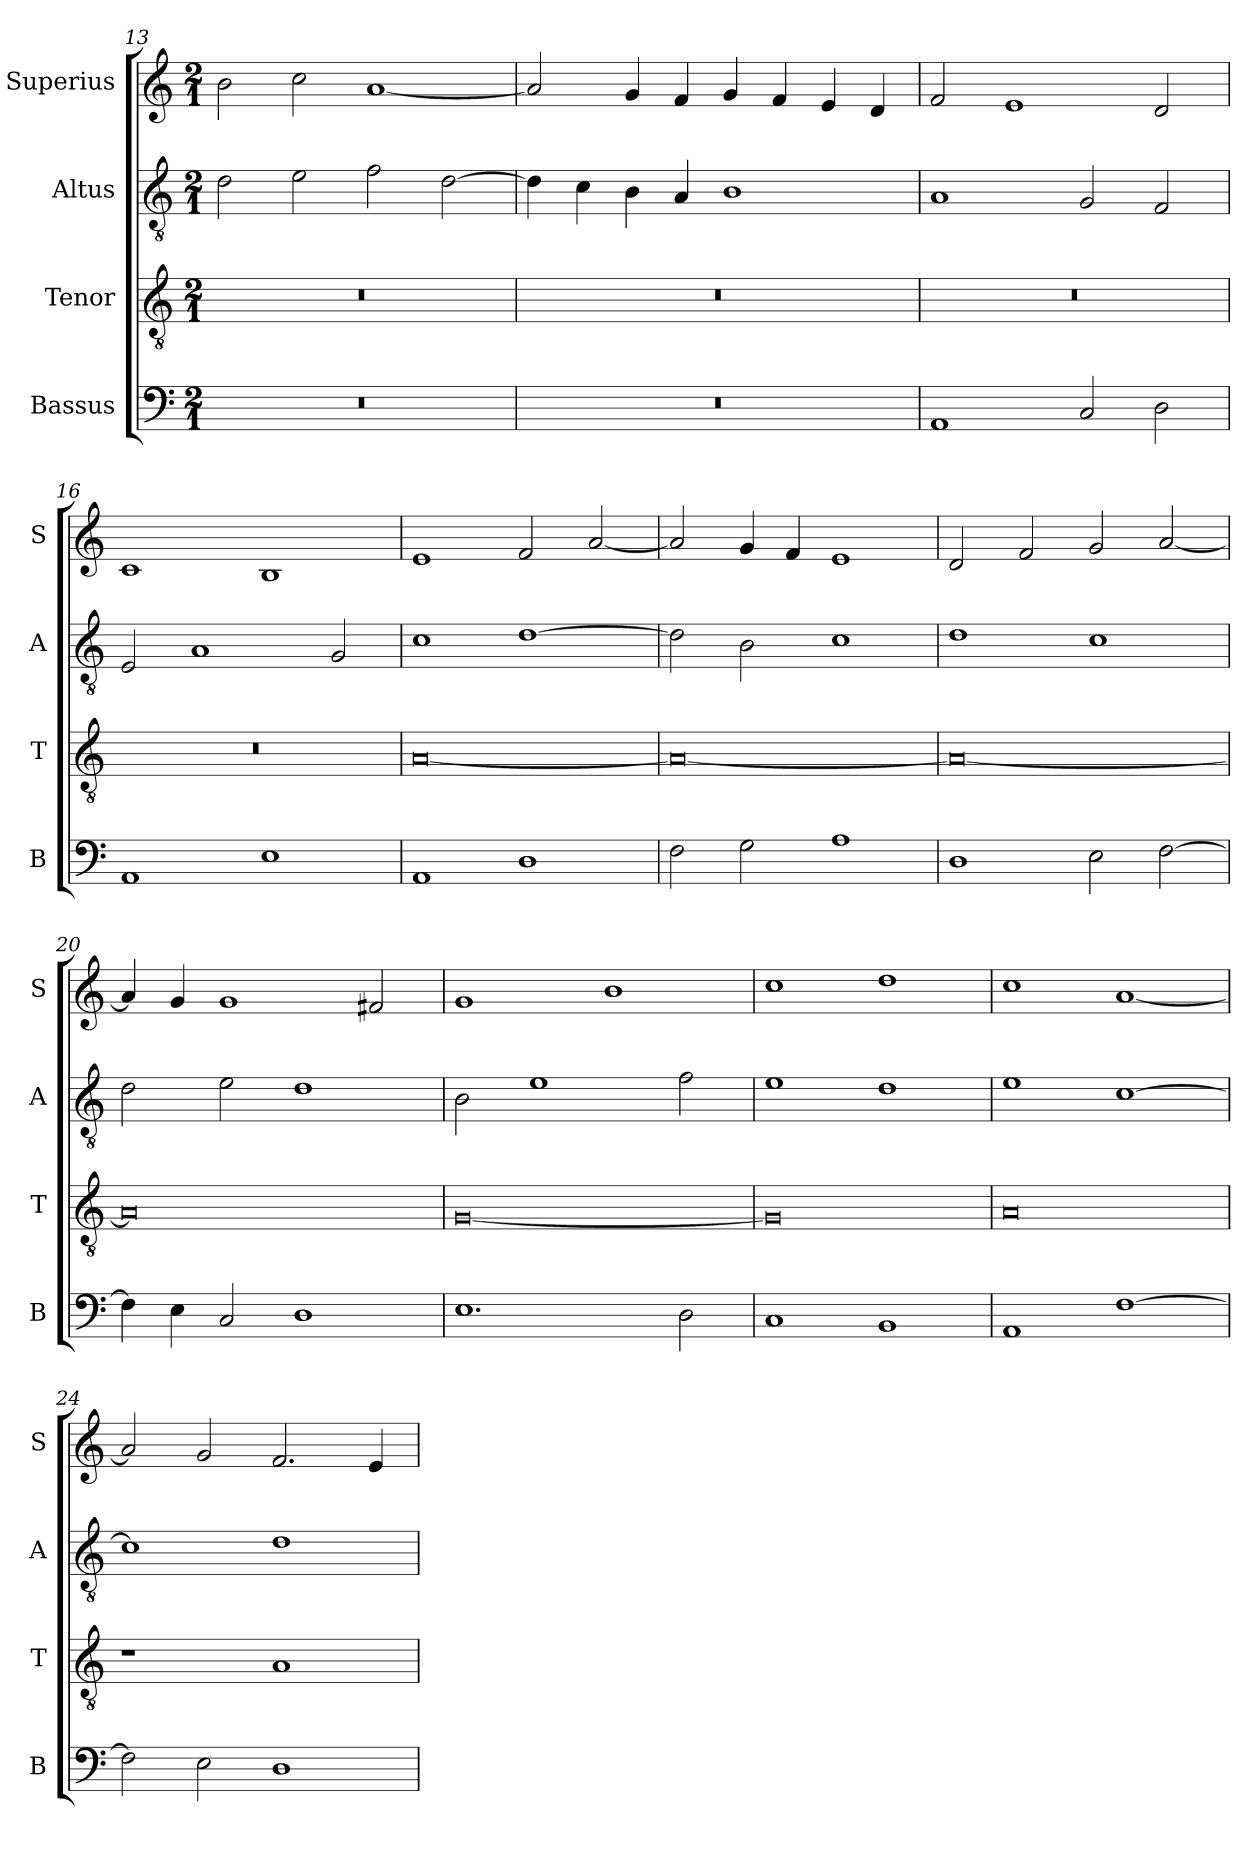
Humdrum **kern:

**kern	**kern	**kern	**kern
*part4	*part3	*part2	*part1
*staff4	*staff3	*staff2	*staff1
*I"Bassus	*I"Tenor	*I"Altus	*I"Superius
*I'B	*I'T	*I'A	*I'S
*clefF4	*clefGv2	*clefGv2	*clefG2
*k[]	*k[]	*k[]	*k[]
*M2/1	*M2/1	*M2/1	*M2/1
=13	=13	=13	=13
0r	0r	2d\	2b\
.	.	2e\	2cc\
.	.	2f\	[1a
.	.	[2d\	.
=14	=14	=14	=14
0r	0r	4d\]	2a/]
.	.	4c\	.
.	.	4B\	4g/
.	.	4A/	4f/
.	.	1B	4g/
.	.	.	4f/
.	.	.	4e/
.	.	.	4d/
=15	=15	=15	=15
1AA	0r	1A	2f/
.	.	.	1e
2C/	.	2G/	.
2D\	.	2F/	2d/
=16	=16	=16	=16
1AA	0r	2E/	1c
.	.	1A	.
1E	.	.	1B
.	.	2G/	.
=17	=17	=17	=17
1AA	[0A	1c	1e
1D	.	[1d	2f/
.	.	.	[2a/
=18	=18	=18	=18
2F\	0A_	2d\]	2a/]
2G\	.	2B\	4g/
.	.	.	4f/
1A	.	1c	1e
=19	=19	=19	=19
1D	0A_	1d	2d/
.	.	.	2f/
2E\	.	1c	2g/
[2F\	.	.	[2a/
=20	=20	=20	=20
4F\]	0A]	2d\	4a/]
4E\	.	.	4g/
2C/	.	2e\	1g
1D	.	1d	.
.	.	.	2f#X/
=21	=21	=21	=21
1.E	[0G	2B\	1g
.	.	1e	.
.	.	.	1b
2D\	.	2f\	.
=22	=22	=22	=22
1C	0G]	1e	1cc
1BB	.	1d	1dd
=23	=23	=23	=23
1AA	0A	1e	1cc
[1F	.	[1c	[1a
=24	=24	=24	=24
2F\]	1r	1c]	2a/]
2E\	.	.	2g/
1D	1A	1d	2.f/
.	.	.	4e/
=	=	=	=
*-	*-	*-	*-
